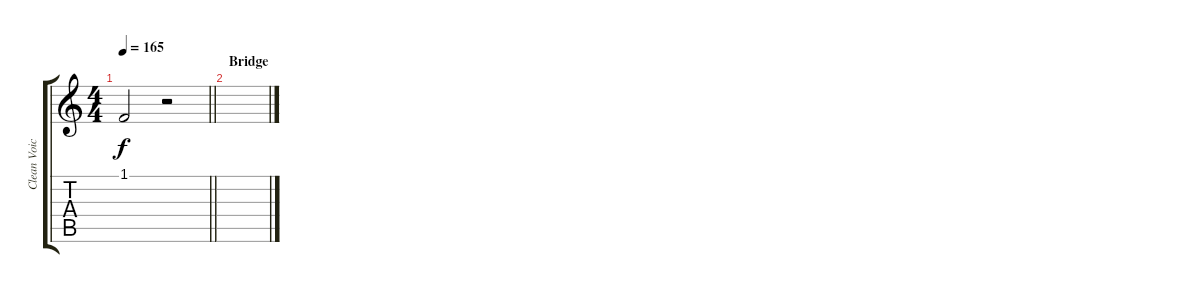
\track ("Clean Voice" "Clean Voic") {instrument flute}
\staff {score tabs}
\tuning (E4 B3 G3 D3 A2 E2) {hide}
\ts (4 4)
\tempo 165
\clef g2
\barLineRight lightlight
\ks c
1.1{t}.2{dy f} r.2 |
\section ("" "Bridge")
